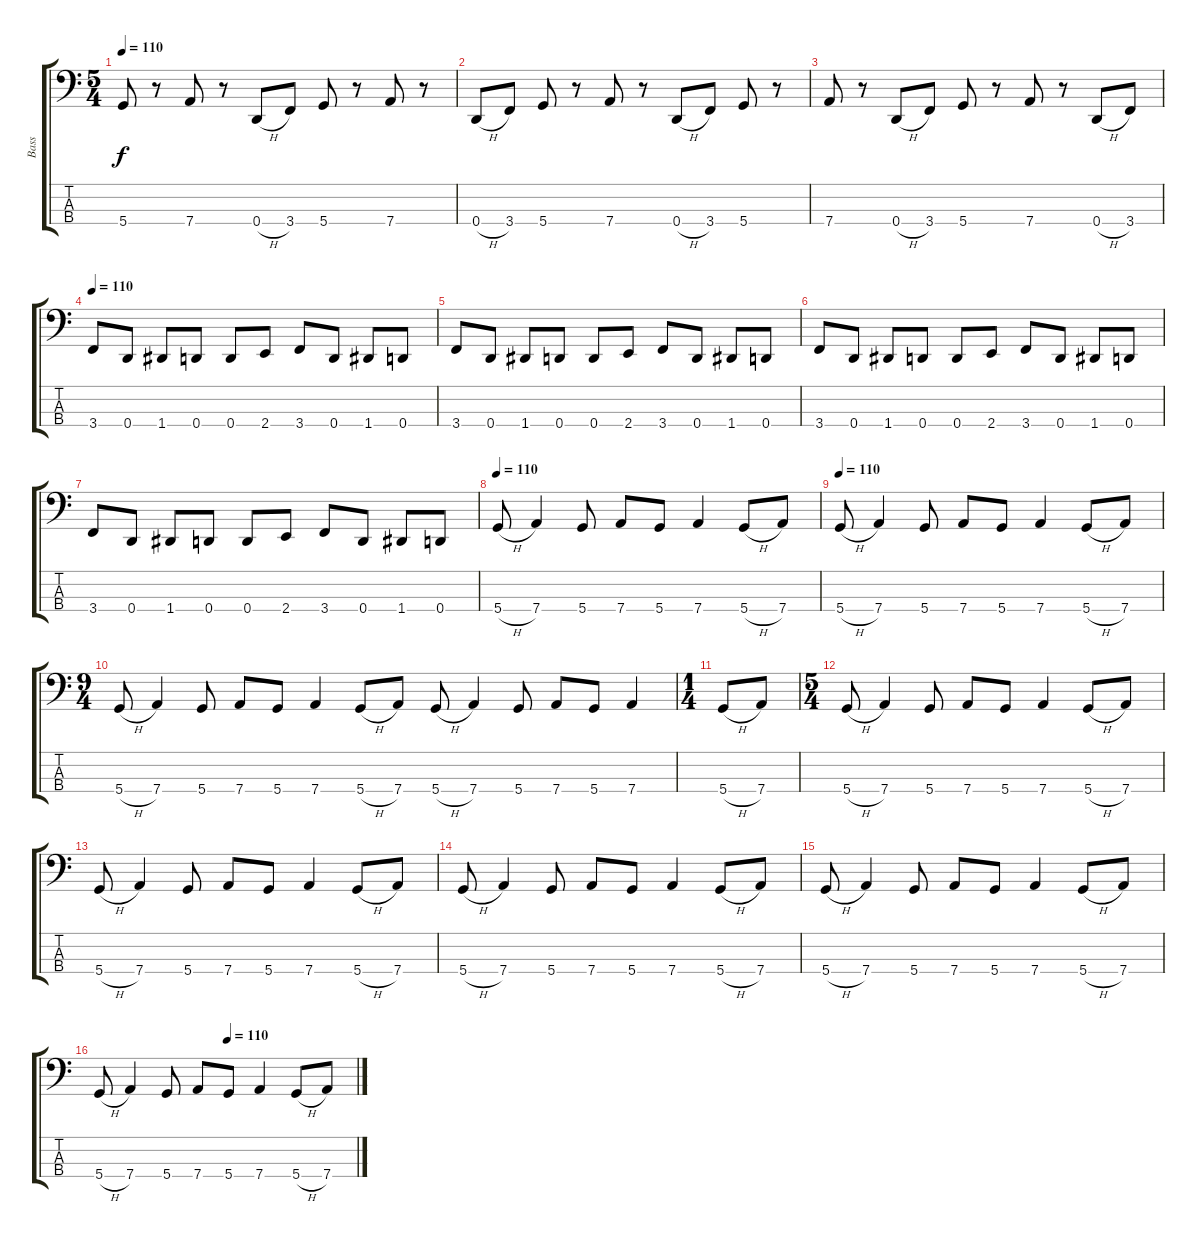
\track ("Bass" "Bass") {instrument slapbass2}
\staff {score tabs}
\tuning (G2 D2 A1 D1) {hide}
\ts (5 4)
\tempo 110
\clef f4
\ks c
5.4.8{dy f} r.8 7.4.8 r.8 0.4{h}.8 3.4.8 5.4.8 r.8 7.4.8 r.8 |
0.4{h}.8 3.4.8 5.4.8 r.8 7.4.8 r.8 0.4{h}.8 3.4.8 5.4.8 r.8 |
7.4.8 r.8 0.4{h}.8 3.4.8 5.4.8 r.8 7.4.8 r.8 0.4{h}.8 3.4.8 |
\tempo 110
3.4.8 0.4.8 1.4.8 0.4.8 0.4.8 2.4.8 3.4.8 0.4.8 1.4.8 0.4.8 |
3.4.8 0.4.8 1.4.8 0.4.8 0.4.8 2.4.8 3.4.8 0.4.8 1.4.8 0.4.8 |
3.4.8 0.4.8 1.4.8 0.4.8 0.4.8 2.4.8 3.4.8 0.4.8 1.4.8 0.4.8 |
3.4.8 0.4.8 1.4.8 0.4.8 0.4.8 2.4.8 3.4.8 0.4.8 1.4.8 0.4.8 |
\tempo 110
5.4{h}.8 7.4.4 5.4.8 7.4.8 5.4.8 7.4.4 5.4{h}.8 7.4.8 |
\tempo 110
5.4{h}.8 7.4.4 5.4.8 7.4.8 5.4.8 7.4.4 5.4{h}.8 7.4.8 |
\ts (9 4)
5.4{h}.8 7.4.4 5.4.8 7.4.8 5.4.8 7.4.4 5.4{h}.8 7.4.8 5.4{h}.8 7.4.4 5.4.8 7.4.8 5.4.8 7.4.4 |
\ts (1 4)
5.4{h}.8 7.4.8 |
\ts (5 4)
5.4{h}.8 7.4.4 5.4.8 7.4.8 5.4.8 7.4.4 5.4{h}.8 7.4.8 |
5.4{h}.8 7.4.4 5.4.8 7.4.8 5.4.8 7.4.4 5.4{h}.8 7.4.8 |
5.4{h}.8 7.4.4 5.4.8 7.4.8 5.4.8 7.4.4 5.4{h}.8 7.4.8 |
5.4{h}.8 7.4.4 5.4.8 7.4.8 5.4.8 7.4.4 5.4{h}.8 7.4.8 |
\tempo (110 0.5)
5.4{h}.8 7.4.4 5.4.8 7.4.8 5.4.8 7.4.4 5.4{h}.8 7.4.8
